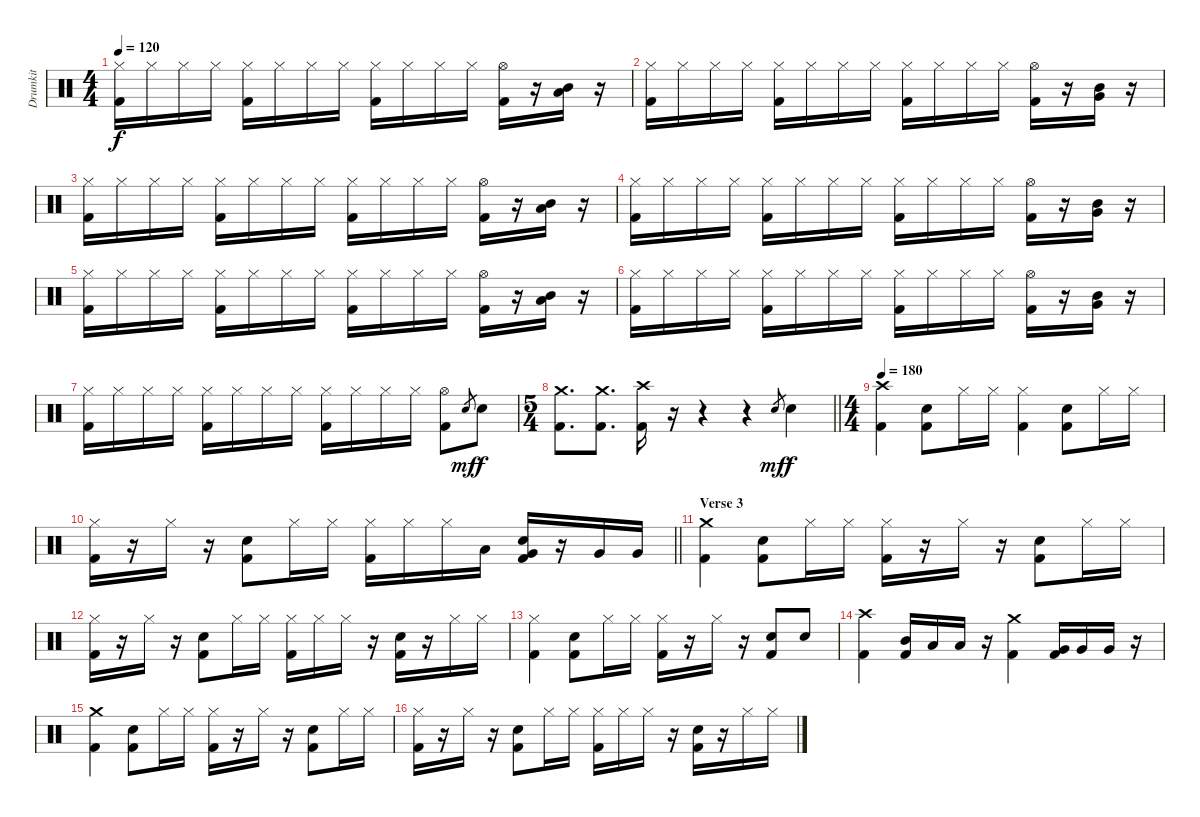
\track ("Drumkit" "Drumkit") {instrument percussion}
\staff {score}
\articulation defaults
\ts (4 4)
\tempo 120
\clef neutral
\ks c
("Hi-Hat (closed)" "Kick (hit) 2").16{dy f} "Hi-Hat (closed)".16 "Hi-Hat (closed)".16 "Hi-Hat (closed)".16 ("Hi-Hat (closed)" "Kick (hit) 2").16 "Hi-Hat (closed)".16 "Hi-Hat (closed)".16 "Hi-Hat (closed)".16 ("Hi-Hat (closed)" "Kick (hit) 2").16 "Hi-Hat (closed)".16 "Hi-Hat (closed)".16 "Hi-Hat (closed)".16 ("Hi-Hat (open)" "Kick (hit) 2").16 r.16 ("Mid Tom (hit)" "Low Tom (hit)").16 r.16 |
("Hi-Hat (closed)" "Kick (hit) 2").16 "Hi-Hat (closed)".16 "Hi-Hat (closed)".16 "Hi-Hat (closed)".16 ("Hi-Hat (closed)" "Kick (hit) 2").16 "Hi-Hat (closed)".16 "Hi-Hat (closed)".16 "Hi-Hat (closed)".16 ("Hi-Hat (closed)" "Kick (hit) 2").16 "Hi-Hat (closed)".16 "Hi-Hat (closed)".16 "Hi-Hat (closed)".16 ("Hi-Hat (open)" "Kick (hit) 2").16 r.16 ("Mid Tom (hit)" "Very Low Tom (hit)").16 r.16 |
("Hi-Hat (closed)" "Kick (hit) 2").16 "Hi-Hat (closed)".16 "Hi-Hat (closed)".16 "Hi-Hat (closed)".16 ("Hi-Hat (closed)" "Kick (hit) 2").16 "Hi-Hat (closed)".16 "Hi-Hat (closed)".16 "Hi-Hat (closed)".16 ("Hi-Hat (closed)" "Kick (hit) 2").16 "Hi-Hat (closed)".16 "Hi-Hat (closed)".16 "Hi-Hat (closed)".16 ("Hi-Hat (open)" "Kick (hit) 2").16 r.16 ("Mid Tom (hit)" "Low Tom (hit)").16 r.16 |
("Hi-Hat (closed)" "Kick (hit) 2").16 "Hi-Hat (closed)".16 "Hi-Hat (closed)".16 "Hi-Hat (closed)".16 ("Hi-Hat (closed)" "Kick (hit) 2").16 "Hi-Hat (closed)".16 "Hi-Hat (closed)".16 "Hi-Hat (closed)".16 ("Hi-Hat (closed)" "Kick (hit) 2").16 "Hi-Hat (closed)".16 "Hi-Hat (closed)".16 "Hi-Hat (closed)".16 ("Hi-Hat (open)" "Kick (hit) 2").16 r.16 ("Mid Tom (hit)" "Very Low Tom (hit)").16 r.16 |
("Hi-Hat (closed)" "Kick (hit) 2").16 "Hi-Hat (closed)".16 "Hi-Hat (closed)".16 "Hi-Hat (closed)".16 ("Hi-Hat (closed)" "Kick (hit) 2").16 "Hi-Hat (closed)".16 "Hi-Hat (closed)".16 "Hi-Hat (closed)".16 ("Hi-Hat (closed)" "Kick (hit) 2").16 "Hi-Hat (closed)".16 "Hi-Hat (closed)".16 "Hi-Hat (closed)".16 ("Hi-Hat (open)" "Kick (hit) 2").16 r.16 ("Mid Tom (hit)" "Low Tom (hit)").16 r.16 |
("Hi-Hat (closed)" "Kick (hit) 2").16 "Hi-Hat (closed)".16 "Hi-Hat (closed)".16 "Hi-Hat (closed)".16 ("Hi-Hat (closed)" "Kick (hit) 2").16 "Hi-Hat (closed)".16 "Hi-Hat (closed)".16 "Hi-Hat (closed)".16 ("Hi-Hat (closed)" "Kick (hit) 2").16 "Hi-Hat (closed)".16 "Hi-Hat (closed)".16 "Hi-Hat (closed)".16 ("Hi-Hat (open)" "Kick (hit) 2").16 r.16 ("Mid Tom (hit)" "Very Low Tom (hit)").16 r.16 |
("Hi-Hat (closed)" "Kick (hit) 2").16 "Hi-Hat (closed)".16 "Hi-Hat (closed)".16 "Hi-Hat (closed)".16 ("Hi-Hat (closed)" "Kick (hit) 2").16 "Hi-Hat (closed)".16 "Hi-Hat (closed)".16 "Hi-Hat (closed)".16 ("Hi-Hat (closed)" "Kick (hit) 2").16 "Hi-Hat (closed)".16 "Hi-Hat (closed)".16 "Hi-Hat (closed)".16 ("Hi-Hat (open)" "Kick (hit) 2").8 "Snare (hit)".8{gr dy mf} "Snare (hit) 2".8{dy f} |
\ts (5 4)
\barLineRight lightlight
("Crash medium (hit)" "Kick (hit) 2").8{d} ("Crash medium (hit)" "Kick (hit) 2").8{d} ("Crash high (hit)" "Kick (hit) 2").16 r.16 r.4 r.4 "Snare (hit)".8{gr dy mf} "Snare (hit) 2".4{dy f} |
\ts (4 4)
\tempo 180
("Crash high (hit)" "Kick (hit) 2").4 ("Snare (hit) 2" "Kick (hit) 2").8 "Hi-Hat (closed)".16 "Hi-Hat (closed)".16 ("Hi-Hat (closed)" "Kick (hit) 2").4 ("Snare (hit) 2" "Kick (hit) 2").8 "Hi-Hat (closed)".16 "Hi-Hat (closed)".16 |
\barLineRight lightlight
("Hi-Hat (closed)" "Kick (hit) 2").16 r.16 "Hi-Hat (closed)".16 r.16 ("Snare (hit) 2" "Kick (hit) 2").8 "Hi-Hat (closed)".16 "Hi-Hat (closed)".16 ("Hi-Hat (closed)" "Kick (hit) 2").16 "Hi-Hat (closed)".16 "Hi-Hat (closed)".16 "Low Tom (hit)".16 ("Kick (hit) 2" "Very Low Tom (hit)" "Snare (hit) 2").16 r.16 "Very Low Tom (hit)".16 "Very Low Tom (hit)".16 |
\section ("" "Verse 3")
("Kick (hit) 2" "Crash medium (hit)").4 ("Snare (hit) 2" "Kick (hit) 2").8 "Hi-Hat (closed)".16 "Hi-Hat (closed)".16 ("Hi-Hat (closed)" "Kick (hit) 2").16 r.16 "Hi-Hat (closed)".16 r.16 ("Snare (hit) 2" "Kick (hit) 2").8 "Hi-Hat (closed)".16 "Hi-Hat (closed)".16 |
("Hi-Hat (closed)" "Kick (hit) 2").16 r.16 "Hi-Hat (closed)".16 r.16 ("Snare (hit) 2" "Kick (hit) 2").8 "Hi-Hat (closed)".16 "Hi-Hat (closed)".16 ("Hi-Hat (closed)" "Kick (hit) 2").16 "Hi-Hat (closed)".16 "Hi-Hat (closed)".16 r.16 ("Snare (hit) 2" "Kick (hit) 2").16 r.16 "Hi-Hat (closed)".16 "Hi-Hat (closed)".16 |
("Hi-Hat (closed)" "Kick (hit) 2").4 ("Snare (hit) 2" "Kick (hit) 2").8 "Hi-Hat (closed)".16 "Hi-Hat (closed)".16 ("Hi-Hat (closed)" "Kick (hit) 2").16 r.16 "Hi-Hat (closed)".16 r.16 ("Snare (hit) 2" "Kick (hit) 2").8 "Snare (hit) 2".8 |
("Kick (hit) 2" "Crash high (hit)").4 ("Mid Tom (hit)" "Kick (hit) 2").16 "Low Tom (hit)".16 "Low Tom (hit)".16 r.16 ("Kick (hit) 2" "Crash medium (hit)").4 ("Very Low Tom (hit)" "Kick (hit) 2").16 "Very Low Tom (hit)".16 "Very Low Tom (hit)".16 r.16 |
("Kick (hit) 2" "Crash medium (hit)").4 ("Snare (hit) 2" "Kick (hit) 2").8 "Hi-Hat (closed)".16 "Hi-Hat (closed)".16 ("Hi-Hat (closed)" "Kick (hit) 2").16 r.16 "Hi-Hat (closed)".16 r.16 ("Snare (hit) 2" "Kick (hit) 2").8 "Hi-Hat (closed)".16 "Hi-Hat (closed)".16 |
("Hi-Hat (closed)" "Kick (hit) 2").16 r.16 "Hi-Hat (closed)".16 r.16 ("Snare (hit) 2" "Kick (hit) 2").8 "Hi-Hat (closed)".16 "Hi-Hat (closed)".16 ("Hi-Hat (closed)" "Kick (hit) 2").16 "Hi-Hat (closed)".16 "Hi-Hat (closed)".16 r.16 ("Snare (hit) 2" "Kick (hit) 2").16 r.16 "Hi-Hat (closed)".16 "Hi-Hat (closed)".16
